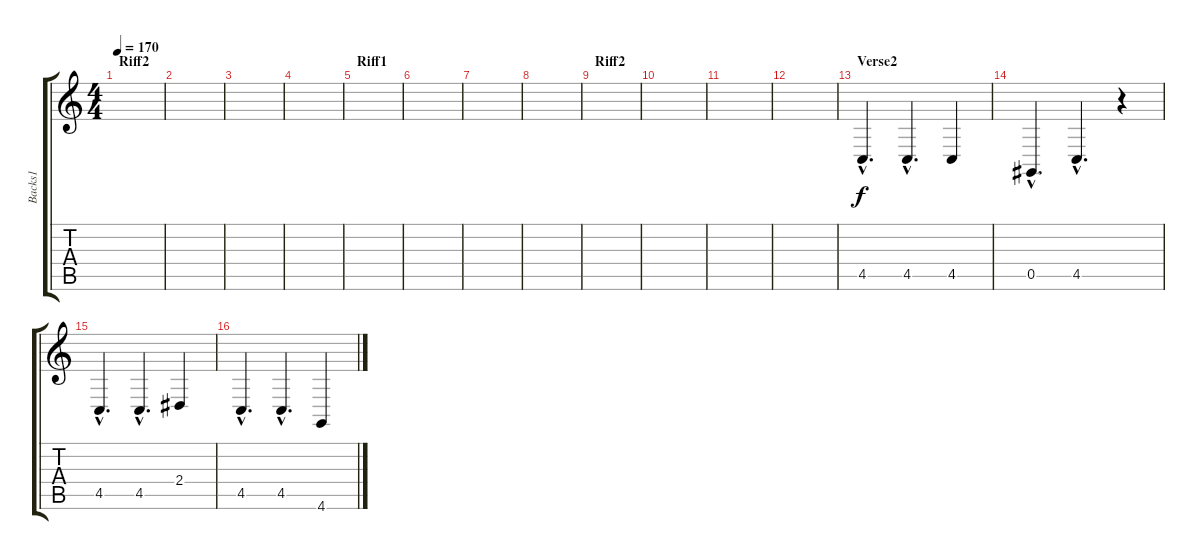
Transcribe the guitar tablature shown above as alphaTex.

\track ("Backs1" "Backs1") {instrument tenorsax}
\staff {score tabs}
\tuning (Eb4 Bb3 Gb3 Db3 Ab2 Eb2) {hide}
\ts (4 4)
\section ("" "Riff2")
\tempo 170
\clef g2
\ks c
|
|
|
|
\section ("" "Riff1")
|
|
|
|
\section ("" "Riff2")
|
|
|
|
\section ("" "Verse2")
4.5{hac}.4{d} 4.5{hac}.4{d} 4.5.4 |
0.5{hac}.4{d} 4.5{hac}.4{d} r.4 |
4.5{hac}.4{d} 4.5{hac}.4{d} 2.4.4 |
4.5{hac}.4{d} 4.5{hac}.4{d} 4.6.4
